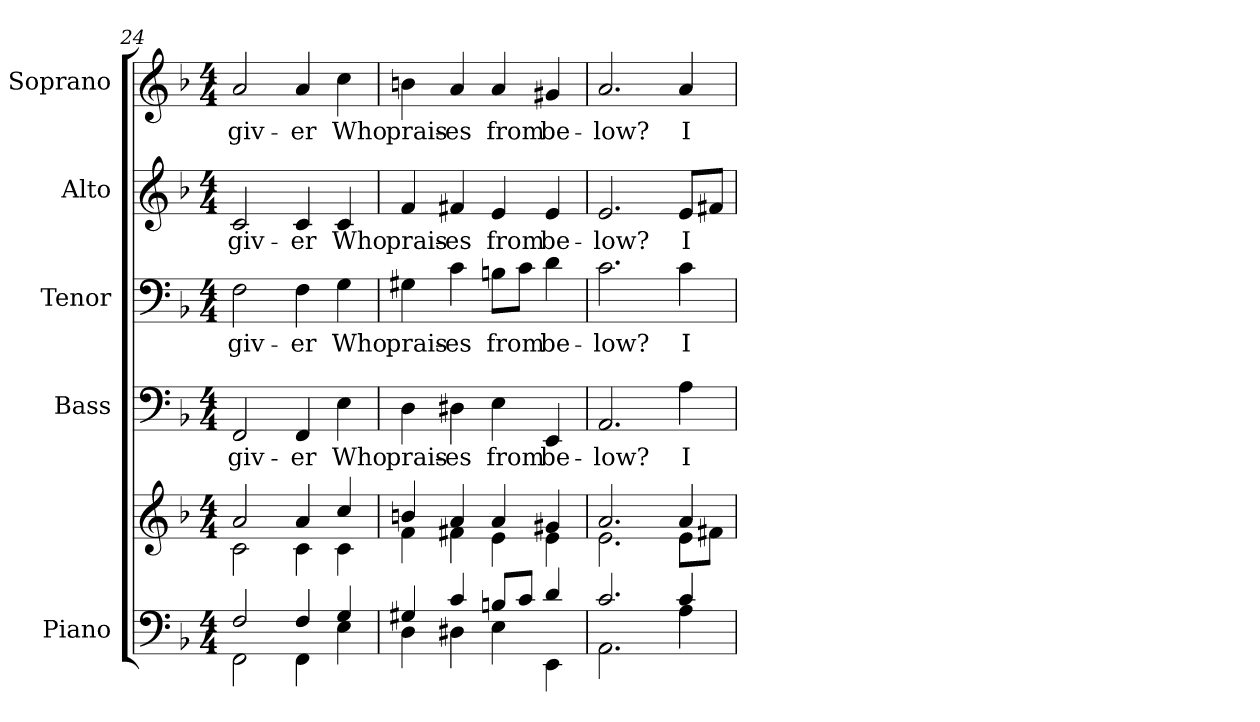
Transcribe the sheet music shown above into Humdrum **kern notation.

**kern	**kern	**kern	**text	**kern	**text	**kern	**text	**kern	**text
*part5	*part5	*part4	*part4	*part3	*part3	*part2	*part2	*part1	*part1
*staff6	*staff5	*staff4	*staff4	*staff3	*staff3	*staff2	*staff2	*staff1	*staff1
*I"Piano	*	*I"Bass	*	*I"Tenor	*	*I"Alto	*	*I"Soprano	*
*I'Pno.	*	*I'B.	*	*I'T.	*	*I'A.	*	*I'S.	*
*clefF4	*clefG2	*clefF4	*	*clefF4	*	*clefG2	*	*clefG2	*
*k[b-]	*k[b-]	*k[b-]	*	*k[b-]	*	*k[b-]	*	*k[b-]	*
*F:	*F:	*F:	*	*F:	*	*F:	*	*F:	*
*M4/4	*M4/4	*M4/4	*	*M4/4	*	*M4/4	*	*M4/4	*
=24	=24	=24	=24	=24	=24	=24	=24	=24	=24
*^	*^	*	*	*	*	*	*	*	*
!	!	!	!	!	!LO:LY:b:color=#000000	!	!	!	!	!	!
!	!	!	!	!	!	!	!LO:LY:b:color=#000000	!	!	!	!
!	!	!	!	!	!	!	!	!	!LO:LY:b:color=#000000	!	!
!	!	!	!	!	!	!	!	!	!	!	!LO:LY:b:color=#000000
2Fi/	2FFi\	2ai/	2ci\	2FFi/	giv-	2Fi\	giv-	2ci/	giv-	2ai/	giv-
!	!	!	!	!	!LO:LY:b:color=#000000	!	!	!	!	!	!
!	!	!	!	!	!	!	!LO:LY:b:color=#000000	!	!	!	!
!	!	!	!	!	!	!	!	!	!LO:LY:b:color=#000000	!	!
!	!	!	!	!	!	!	!	!	!	!	!LO:LY:b:color=#000000
4Fi/	4FFi\	4ai/	4ci\	4FFi/	-er	4Fi\	-er	4ci/	-er	4ai/	-er
!	!	!	!	!	!LO:LY:b:color=#000000	!	!	!	!	!	!
!	!	!	!	!	!	!	!LO:LY:b:color=#000000	!	!	!	!
!	!	!	!	!	!	!	!	!	!LO:LY:b:color=#000000	!	!
!	!	!	!	!	!	!	!	!	!	!	!LO:LY:b:color=#000000
4Gi/	4Ei\	4cci/	4ci\	4Ei\	Who	4Gi\	Who	4ci/	Who	4cci\	Who
!!LO:PB:g=z
=25	=25	=25	=25	=25	=25	=25	=25	=25	=25	=25	=25
!	!	!	!	!	!LO:LY:b:color=#000000	!	!	!	!	!	!
!	!	!	!	!	!	!	!LO:LY:b:color=#000000	!	!	!	!
!	!	!	!	!	!	!	!	!	!LO:LY:b:color=#000000	!	!
!	!	!	!	!	!	!	!	!	!	!	!LO:LY:b:color=#000000
4G#Xi/	4Di\	4bni/	4fi\	4Di\	prais-	4G#Xi\	prais-	4fi/	prais-	4bni\	prais-
!	!	!	!	!	!LO:LY:b:color=#000000	!	!	!	!	!	!
!	!	!	!	!	!	!	!LO:LY:b:color=#000000	!	!	!	!
!	!	!	!	!	!	!	!	!	!LO:LY:b:color=#000000	!	!
!	!	!	!	!	!	!	!	!	!	!	!LO:LY:b:color=#000000
4ci/	4D#Xi\	4ai/	4f#Xi\	4D#Xi\	-es	4ci\	-es	4f#Xi/	-es	4ai/	-es
!	!	!	!	!	!LO:LY:b:color=#000000	!	!	!	!	!	!
!	!	!	!	!	!	!	!LO:LY:b:color=#000000	!	!	!	!
!	!	!	!	!	!	!	!	!	!LO:LY:b:color=#000000	!	!
!	!	!	!	!	!	!	!	!	!	!	!LO:LY:b:color=#000000
8Bni/L	4Ei\	4ai/	4ei\	4Ei\	from	8Bni\L	from	4ei/	from	4ai/	from
8ci/J	.	.	.	.	.	8ci\J	.	.	.	.	.
!	!	!	!	!	!LO:LY:b:color=#000000	!	!	!	!	!	!
!	!	!	!	!	!	!	!LO:LY:b:color=#000000	!	!	!	!
!	!	!	!	!	!	!	!	!	!LO:LY:b:color=#000000	!	!
!	!	!	!	!	!	!	!	!	!	!	!LO:LY:b:color=#000000
4di/	4EEi\	4g#Xi/	4ei\	4EEi/	be-	4di\	be-	4ei/	be-	4g#Xi/	be-
=26	=26	=26	=26	=26	=26	=26	=26	=26	=26	=26	=26
!	!	!	!	!	!LO:LY:b:color=#000000	!	!	!	!	!	!
!	!	!	!	!	!	!	!LO:LY:b:color=#000000	!	!	!	!
!	!	!	!	!	!	!	!	!	!LO:LY:b:color=#000000	!	!
!	!	!	!	!	!	!	!	!	!	!	!LO:LY:b:color=#000000
2.ci/	2.AAi\	2.ai/	2.ei\	2.AAi/	-low?	2.ci\	-low?	2.ei/	-low?	2.ai/	-low?
!	!	!	!	!	!LO:LY:b:color=#000000	!	!	!	!	!	!
!	!	!	!	!	!	!	!LO:LY:b:color=#000000	!	!	!	!
!	!	!	!	!	!	!	!	!	!LO:LY:b:color=#000000	!	!
!	!	!	!	!	!	!	!	!	!	!	!LO:LY:b:color=#000000
4ci/	4Ai\	4ai/	8ei\L	4Ai\	I	4ci\	I	8ei/L	I	4ai/	I
.	.	.	8f#Xi\J	.	.	.	.	8f#Xi/J	.	.	.
*v	*v	*	*	*	*	*	*	*	*	*	*
*	*v	*v	*	*	*	*	*	*	*	*
=	=	=	=	=	=	=	=	=	=
*-	*-	*-	*-	*-	*-	*-	*-	*-	*-
